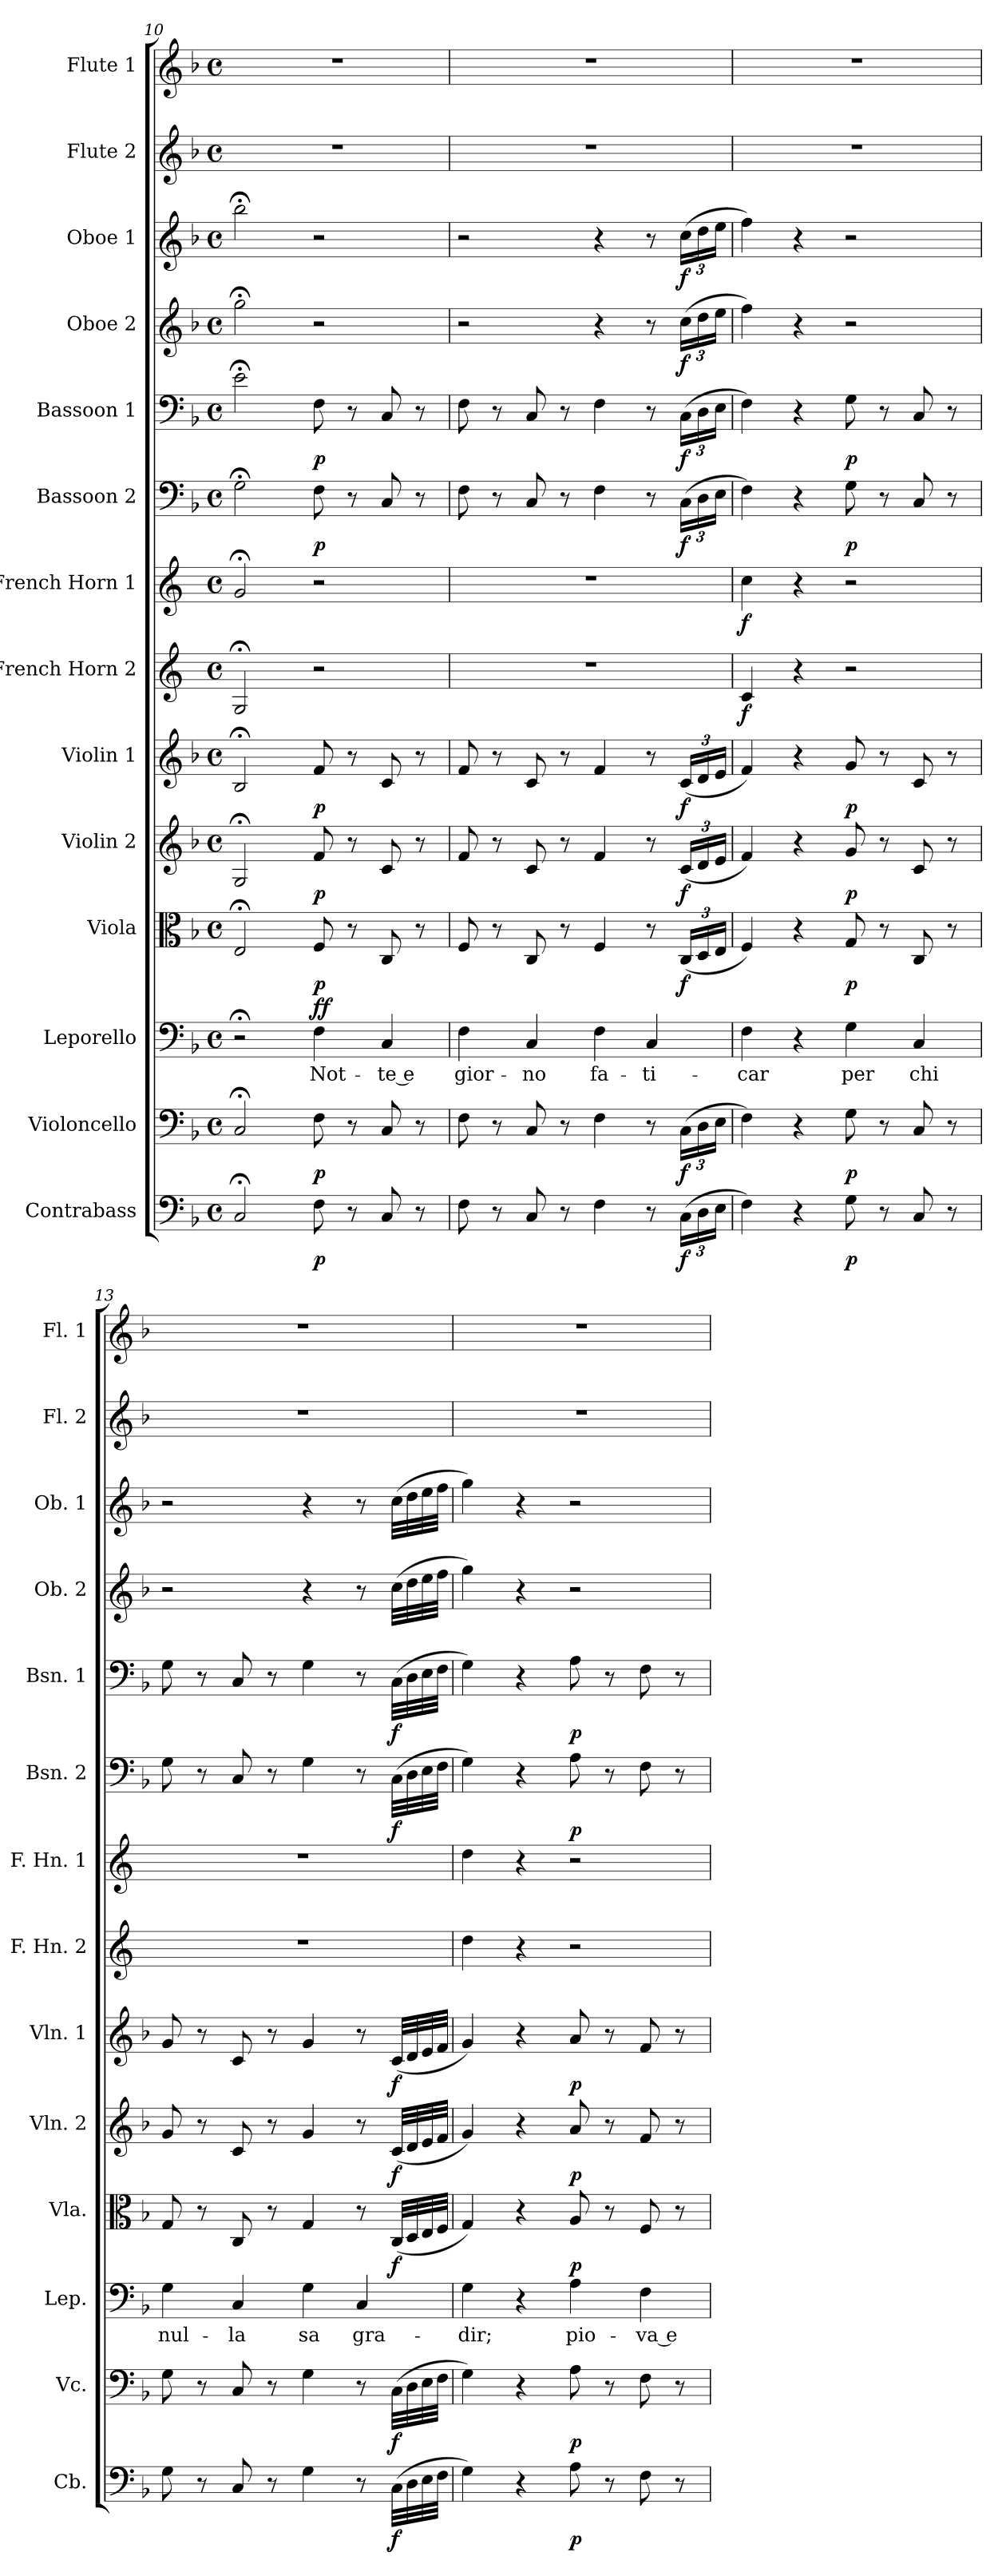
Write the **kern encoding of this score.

**kern	**dynam	**kern	**dynam	**kern	**text	**dynam	**kern	**dynam	**kern	**dynam	**kern	**dynam	**kern	**dynam	**kern	**dynam	**kern	**dynam	**kern	**dynam	**kern	**dynam	**kern	**dynam	**kern	**kern
*part14	*part14	*part13	*part13	*part12	*part12	*part12	*part11	*part11	*part10	*part10	*part9	*part9	*part8	*part8	*part7	*part7	*part6	*part6	*part5	*part5	*part4	*part4	*part3	*part3	*part2	*part1
*staff14	*staff14	*staff13	*staff13	*staff12	*staff12	*staff12	*staff11	*staff11	*staff10	*staff10	*staff9	*staff9	*staff8	*staff8	*staff7	*staff7	*staff6	*staff6	*staff5	*staff5	*staff4	*staff4	*staff3	*staff3	*staff2	*staff1
*I"Contrabass	*	*I"Violoncello	*	*I"Leporello	*	*	*I"Viola	*	*I"Violin 2	*	*I"Violin 1	*	*I"French Horn 2	*	*I"French Horn 1	*	*I"Bassoon 2	*	*I"Bassoon 1	*	*I"Oboe 2	*	*I"Oboe 1	*	*I"Flute 2	*I"Flute 1
*I'Cb.	*	*I'Vc.	*	*I'Lep.	*	*	*I'Vla.	*	*I'Vln. 2	*	*I'Vln. 1	*	*I'F. Hn. 2	*	*I'F. Hn. 1	*	*I'Bsn. 2	*	*I'Bsn. 1	*	*I'Ob. 2	*	*I'Ob. 1	*	*I'Fl. 2	*I'Fl. 1
*clefF4	*	*clefF4	*	*clefF4	*	*	*clefC3	*	*clefG2	*	*clefG2	*	*clefG2	*	*clefG2	*	*clefF4	*	*clefF4	*	*clefG2	*	*clefG2	*	*clefG2	*clefG2
*ITrd7c12	*	*	*	*	*	*	*	*	*	*	*	*	*ITrd4c7	*	*ITrd4c7	*	*	*	*	*	*	*	*	*	*	*
*k[b-]	*	*k[b-]	*	*k[b-]	*	*	*k[b-]	*	*k[b-]	*	*k[b-]	*	*k[b-]	*	*k[b-]	*	*k[b-]	*	*k[b-]	*	*k[b-]	*	*k[b-]	*	*k[b-]	*k[b-]
*M4/4	*	*M4/4	*	*M4/4	*	*	*M4/4	*	*M4/4	*	*M4/4	*	*M4/4	*	*M4/4	*	*M4/4	*	*M4/4	*	*M4/4	*	*M4/4	*	*M4/4	*M4/4
*met(c)	*	*met(c)	*	*met(c)	*	*	*met(c)	*	*met(c)	*	*met(c)	*	*met(c)	*	*met(c)	*	*met(c)	*	*met(c)	*	*met(c)	*	*met(c)	*	*met(c)	*met(c)
=10	=10	=10	=10	=10	=10	=10	=10	=10	=10	=10	=10	=10	=10	=10	=10	=10	=10	=10	=10	=10	=10	=10	=10	=10	=10	=10
2CC;</	.	2C;</	.	2r;<	.	.	2E;</	.	2G;</	.	2B-;</	.	2C;</	.	2c;</	.	2G;<\	.	2e;<\	.	2gg;<\	.	2bb-;<\	.	1r	1r
!	!LO:DY:b	!	!LO:DY:b	!	!LO:LY:b	!LO:DY:b	!	!LO:DY:b	!	!LO:DY:b	!	!LO:DY:b	!	!	!	!	!	!LO:DY:b	!	!LO:DY:b	!	!	!	!	!	!
8FF\	p	8F\	p	4F\	Not-	ff	8F/	p	8f/	p	8f/	p	2r	.	2r	.	8F\	p	8F\	p	2r	.	2r	.	.	.
8r	.	8r	.	.	.	.	8r	.	8r	.	8r	.	.	.	.	.	8r	.	8r	.	.	.	.	.	.	.
!	!	!	!	!	!LO:LY:b	!	!	!	!	!	!	!	!	!	!	!	!	!	!	!	!	!	!	!	!	!
8CC/	.	8C/	.	4C/	te e	.	8C/	.	8c/	.	8c/	.	.	.	.	.	8C/	.	8C/	.	.	.	.	.	.	.
8r	.	8r	.	.	.	.	8r	.	8r	.	8r	.	.	.	.	.	8r	.	8r	.	.	.	.	.	.	.
=11	=11	=11	=11	=11	=11	=11	=11	=11	=11	=11	=11	=11	=11	=11	=11	=11	=11	=11	=11	=11	=11	=11	=11	=11	=11	=11
!	!	!	!	!	!LO:LY:b	!	!	!	!	!	!	!	!	!	!	!	!	!	!	!	!	!	!	!	!	!
8FF\	.	8F\	.	4F\	gior-	.	8F/	.	8f/	.	8f/	.	1r	.	1r	.	8F\	.	8F\	.	2r	.	2r	.	1r	1r
8r	.	8r	.	.	.	.	8r	.	8r	.	8r	.	.	.	.	.	8r	.	8r	.	.	.	.	.	.	.
!	!	!	!	!	!LO:LY:b	!	!	!	!	!	!	!	!	!	!	!	!	!	!	!	!	!	!	!	!	!
8CC/	.	8C/	.	4C/	-no	.	8C/	.	8c/	.	8c/	.	.	.	.	.	8C/	.	8C/	.	.	.	.	.	.	.
8r	.	8r	.	.	.	.	8r	.	8r	.	8r	.	.	.	.	.	8r	.	8r	.	.	.	.	.	.	.
!	!	!	!	!	!LO:LY:b	!	!	!	!	!	!	!	!	!	!	!	!	!	!	!	!	!	!	!	!	!
4FF\	.	4F\	.	4F\	fa-	.	4F/	.	4f/	.	4f/	.	.	.	.	.	4F\	.	4F\	.	4r	.	4r	.	.	.
!	!	!	!	!	!LO:LY:b	!	!	!	!	!	!	!	!	!	!	!	!	!	!	!	!	!	!	!	!	!
8r	.	8r	.	4C/	-ti-	.	8r	.	8r	.	8r	.	.	.	.	.	8r	.	8r	.	8r	.	8r	.	.	.
*Xbrackettup	*	*Xbrackettup	*	*	*	*	*Xbrackettup	*	*Xbrackettup	*	*Xbrackettup	*	*	*	*	*	*Xbrackettup	*	*Xbrackettup	*	*Xbrackettup	*	*Xbrackettup	*	*	*
!	!LO:DY:b	!	!LO:DY:b	!	!	!	!	!LO:DY:b	!	!LO:DY:b	!	!LO:DY:b	!	!	!	!	!	!LO:DY:b	!	!LO:DY:b	!	!LO:DY:b	!	!LO:DY:b	!	!
(>24CC\LL	f	(>24C\LL	f	.	.	.	(<24C/LL	f	(<24c/LL	f	(<24c/LL	f	.	.	.	.	(>24C\LL	f	(>24C\LL	f	(>24cc\LL	f	(>24cc\LL	f	.	.
24DD\	.	24D\	.	.	.	.	24D/	.	24d/	.	24d/	.	.	.	.	.	24D\	.	24D\	.	24dd\	.	24dd\	.	.	.
24EE\JJ	.	24E\JJ	.	.	.	.	24E/JJ	.	24e/JJ	.	24e/JJ	.	.	.	.	.	24E\JJ	.	24E\JJ	.	24ee\JJ	.	24ee\JJ	.	.	.
=12	=12	=12	=12	=12	=12	=12	=12	=12	=12	=12	=12	=12	=12	=12	=12	=12	=12	=12	=12	=12	=12	=12	=12	=12	=12	=12
!	!	!	!	!	!LO:LY:b	!	!	!	!	!	!	!	!	!LO:DY:b	!	!LO:DY:b	!	!	!	!	!	!	!	!	!	!
4FF\)	.	4F\)	.	4F\	-car	.	4F/)	.	4f/)	.	4f/)	.	4F/	f	4f\	f	4F\)	.	4F\)	.	4ff\)	.	4ff\)	.	1r	1r
4r	.	4r	.	4r	.	.	4r	.	4r	.	4r	.	4r	.	4r	.	4r	.	4r	.	4r	.	4r	.	.	.
!	!LO:DY:b	!	!LO:DY:b	!	!LO:LY:b	!	!	!LO:DY:b	!	!LO:DY:b	!	!LO:DY:b	!	!	!	!	!	!LO:DY:b	!	!LO:DY:b	!	!	!	!	!	!
8GG\	p	8G\	p	4G\	per	.	8G/	p	8g/	p	8g/	p	2r	.	2r	.	8G\	p	8G\	p	2r	.	2r	.	.	.
8r	.	8r	.	.	.	.	8r	.	8r	.	8r	.	.	.	.	.	8r	.	8r	.	.	.	.	.	.	.
!	!	!	!	!	!LO:LY:b	!	!	!	!	!	!	!	!	!	!	!	!	!	!	!	!	!	!	!	!	!
8CC/	.	8C/	.	4C/	chi	.	8C/	.	8c/	.	8c/	.	.	.	.	.	8C/	.	8C/	.	.	.	.	.	.	.
8r	.	8r	.	.	.	.	8r	.	8r	.	8r	.	.	.	.	.	8r	.	8r	.	.	.	.	.	.	.
=13	=13	=13	=13	=13	=13	=13	=13	=13	=13	=13	=13	=13	=13	=13	=13	=13	=13	=13	=13	=13	=13	=13	=13	=13	=13	=13
!	!	!	!	!	!LO:LY:b	!	!	!	!	!	!	!	!	!	!	!	!	!	!	!	!	!	!	!	!	!
8GG\	.	8G\	.	4G\	nul-	.	8G/	.	8g/	.	8g/	.	1r	.	1r	.	8G\	.	8G\	.	2r	.	2r	.	1r	1r
8r	.	8r	.	.	.	.	8r	.	8r	.	8r	.	.	.	.	.	8r	.	8r	.	.	.	.	.	.	.
!	!	!	!	!	!LO:LY:b	!	!	!	!	!	!	!	!	!	!	!	!	!	!	!	!	!	!	!	!	!
8CC/	.	8C/	.	4C/	-la	.	8C/	.	8c/	.	8c/	.	.	.	.	.	8C/	.	8C/	.	.	.	.	.	.	.
8r	.	8r	.	.	.	.	8r	.	8r	.	8r	.	.	.	.	.	8r	.	8r	.	.	.	.	.	.	.
!	!	!	!	!	!LO:LY:b	!	!	!	!	!	!	!	!	!	!	!	!	!	!	!	!	!	!	!	!	!
4GG\	.	4G\	.	4G\	sa	.	4G/	.	4g/	.	4g/	.	.	.	.	.	4G\	.	4G\	.	4r	.	4r	.	.	.
!	!	!	!	!	!LO:LY:b	!	!	!	!	!	!	!	!	!	!	!	!	!	!	!	!	!	!	!	!	!
8r	.	8r	.	4C/	gra-	.	8r	.	8r	.	8r	.	.	.	.	.	8r	.	8r	.	8r	.	8r	.	.	.
!	!LO:DY:b	!	!LO:DY:b	!	!	!	!	!LO:DY:b	!	!LO:DY:b	!	!LO:DY:b	!	!	!	!	!	!LO:DY:b	!	!LO:DY:b	!	!	!	!	!	!
(>32CC\LLL	f	(>32C\LLL	f	.	.	.	(<32C/LLL	f	(<32c/LLL	f	(<32c/LLL	f	.	.	.	.	(>32C\LLL	f	(>32C\LLL	f	(>32cc\LLL	.	(>32cc\LLL	.	.	.
32DD\	.	32D\	.	.	.	.	32D/	.	32d/	.	32d/	.	.	.	.	.	32D\	.	32D\	.	32dd\	.	32dd\	.	.	.
32EE\	.	32E\	.	.	.	.	32E/	.	32e/	.	32e/	.	.	.	.	.	32E\	.	32E\	.	32ee\	.	32ee\	.	.	.
32FF\JJJ	.	32F\JJJ	.	.	.	.	32F/JJJ	.	32f/JJJ	.	32f/JJJ	.	.	.	.	.	32F\JJJ	.	32F\JJJ	.	32ff\JJJ	.	32ff\JJJ	.	.	.
=14	=14	=14	=14	=14	=14	=14	=14	=14	=14	=14	=14	=14	=14	=14	=14	=14	=14	=14	=14	=14	=14	=14	=14	=14	=14	=14
!	!	!	!	!	!LO:LY:b	!	!	!	!	!	!	!	!	!	!	!	!	!	!	!	!	!	!	!	!	!
4GG\)	.	4G\)	.	4G\	-dir;	.	4G/)	.	4g/)	.	4g/)	.	4g\	.	4g\	.	4G\)	.	4G\)	.	4gg\)	.	4gg\)	.	1r	1r
4r	.	4r	.	4r	.	.	4r	.	4r	.	4r	.	4r	.	4r	.	4r	.	4r	.	4r	.	4r	.	.	.
!	!LO:DY:b	!	!LO:DY:b	!	!LO:LY:b	!	!	!LO:DY:b	!	!LO:DY:b	!	!LO:DY:b	!	!	!	!	!	!LO:DY:b	!	!LO:DY:b	!	!	!	!	!	!
8AA\	p	8A\	p	4A\	pio-	.	8A/	p	8a/	p	8a/	p	2r	.	2r	.	8A\	p	8A\	p	2r	.	2r	.	.	.
8r	.	8r	.	.	.	.	8r	.	8r	.	8r	.	.	.	.	.	8r	.	8r	.	.	.	.	.	.	.
!	!	!	!	!	!LO:LY:b	!	!	!	!	!	!	!	!	!	!	!	!	!	!	!	!	!	!	!	!	!
8FF\	.	8F\	.	4F\	va e	.	8F/	.	8f/	.	8f/	.	.	.	.	.	8F\	.	8F\	.	.	.	.	.	.	.
8r	.	8r	.	.	.	.	8r	.	8r	.	8r	.	.	.	.	.	8r	.	8r	.	.	.	.	.	.	.
=	=	=	=	=	=	=	=	=	=	=	=	=	=	=	=	=	=	=	=	=	=	=	=	=	=	=
*-	*-	*-	*-	*-	*-	*-	*-	*-	*-	*-	*-	*-	*-	*-	*-	*-	*-	*-	*-	*-	*-	*-	*-	*-	*-	*-
